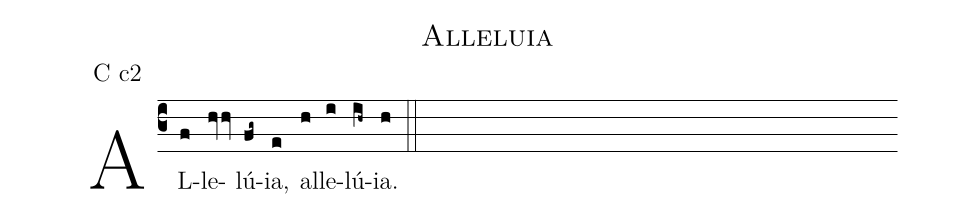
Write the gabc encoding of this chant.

name: Alleluia;
annotation: C c2;
%%
(c3)
AL(f)le(hvhv)lú(fg~)ia,(e) al(h)le(i)lú(ih~)ia.(h) (::)
